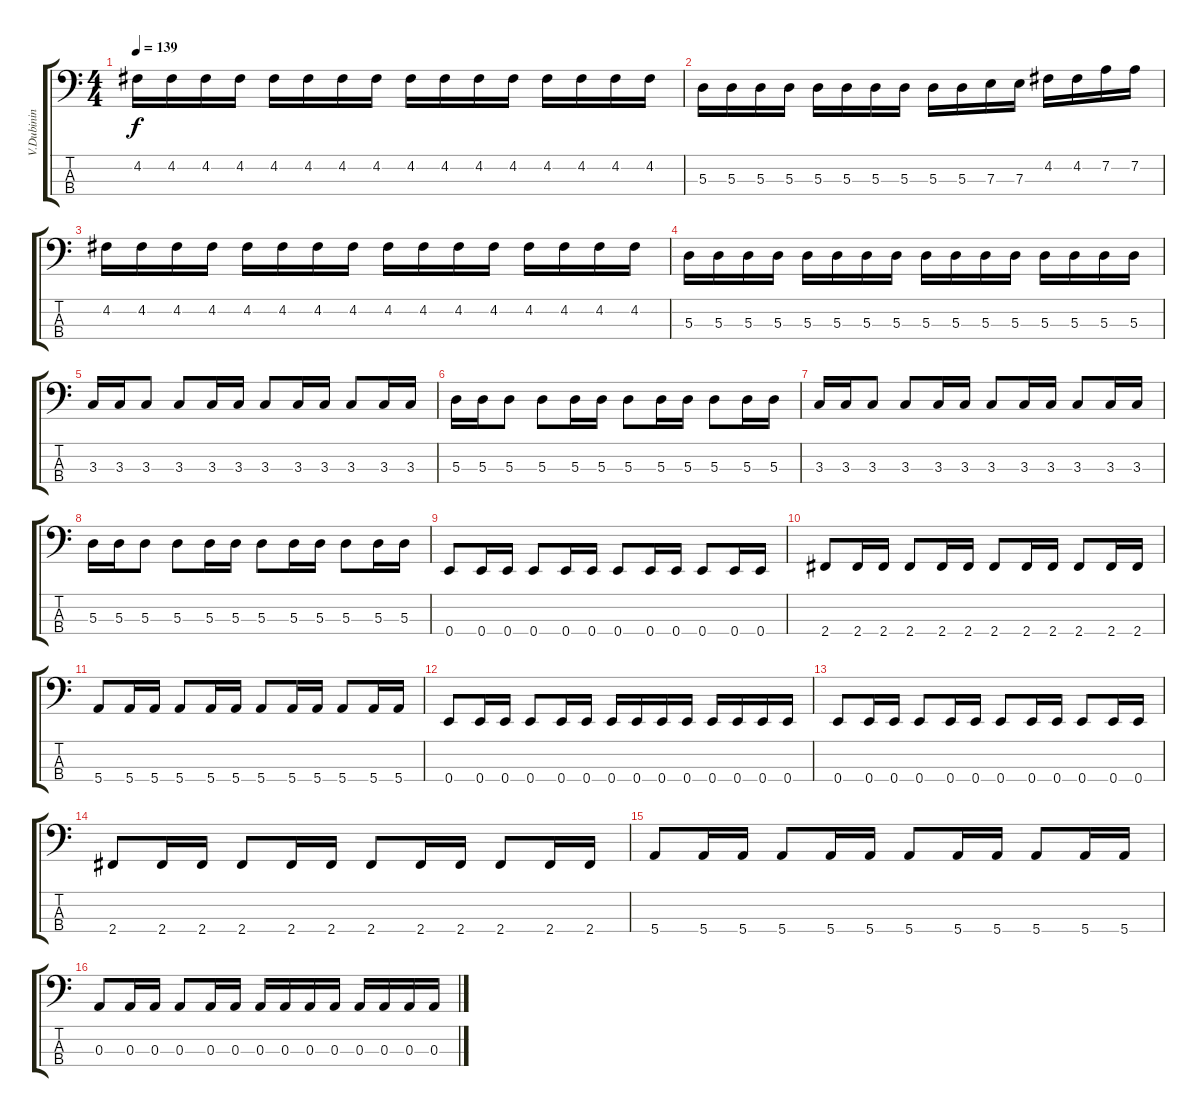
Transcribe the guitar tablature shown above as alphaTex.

\track ("V.Dubinin" "V.Dubinin") {instrument electricbassfinger}
\staff {score tabs}
\tuning (G2 D2 A1 E1) {hide}
\ts (4 4)
\tempo 139
\clef f4
\ks c
4.2.16{dy f} 4.2.16 4.2.16 4.2.16 4.2.16 4.2.16 4.2.16 4.2.16 4.2.16 4.2.16 4.2.16 4.2.16 4.2.16 4.2.16 4.2.16 4.2.16 |
5.3.16 5.3.16 5.3.16 5.3.16 5.3.16 5.3.16 5.3.16 5.3.16 5.3.16 5.3.16 7.3.16 7.3.16 4.2.16 4.2.16 7.2.16 7.2.16 |
4.2.16 4.2.16 4.2.16 4.2.16 4.2.16 4.2.16 4.2.16 4.2.16 4.2.16 4.2.16 4.2.16 4.2.16 4.2.16 4.2.16 4.2.16 4.2.16 |
5.3.16 5.3.16 5.3.16 5.3.16 5.3.16 5.3.16 5.3.16 5.3.16 5.3.16 5.3.16 5.3.16 5.3.16 5.3.16 5.3.16 5.3.16 5.3.16 |
3.3.16 3.3.16 3.3.8 3.3.8 3.3.16 3.3.16 3.3.8 3.3.16 3.3.16 3.3.8 3.3.16 3.3.16 |
5.3.16 5.3.16 5.3.8 5.3.8 5.3.16 5.3.16 5.3.8 5.3.16 5.3.16 5.3.8 5.3.16 5.3.16 |
3.3.16 3.3.16 3.3.8 3.3.8 3.3.16 3.3.16 3.3.8 3.3.16 3.3.16 3.3.8 3.3.16 3.3.16 |
5.3.16 5.3.16 5.3.8 5.3.8 5.3.16 5.3.16 5.3.8 5.3.16 5.3.16 5.3.8 5.3.16 5.3.16 |
0.4.8 0.4.16 0.4.16 0.4.8 0.4.16 0.4.16 0.4.8 0.4.16 0.4.16 0.4.8 0.4.16 0.4.16 |
2.4.8 2.4.16 2.4.16 2.4.8 2.4.16 2.4.16 2.4.8 2.4.16 2.4.16 2.4.8 2.4.16 2.4.16 |
5.4.8 5.4.16 5.4.16 5.4.8 5.4.16 5.4.16 5.4.8 5.4.16 5.4.16 5.4.8 5.4.16 5.4.16 |
0.4.8 0.4.16 0.4.16 0.4.8 0.4.16 0.4.16 0.4.16 0.4.16 0.4.16 0.4.16 0.4.16 0.4.16 0.4.16 0.4.16 |
0.4.8 0.4.16 0.4.16 0.4.8 0.4.16 0.4.16 0.4.8 0.4.16 0.4.16 0.4.8 0.4.16 0.4.16 |
2.4.8 2.4.16 2.4.16 2.4.8 2.4.16 2.4.16 2.4.8 2.4.16 2.4.16 2.4.8 2.4.16 2.4.16 |
5.4.8 5.4.16 5.4.16 5.4.8 5.4.16 5.4.16 5.4.8 5.4.16 5.4.16 5.4.8 5.4.16 5.4.16 |
0.3.8 0.3.16 0.3.16 0.3.8 0.3.16 0.3.16 0.3.16 0.3.16 0.3.16 0.3.16 0.3.16 0.3.16 0.3.16 0.3.16
